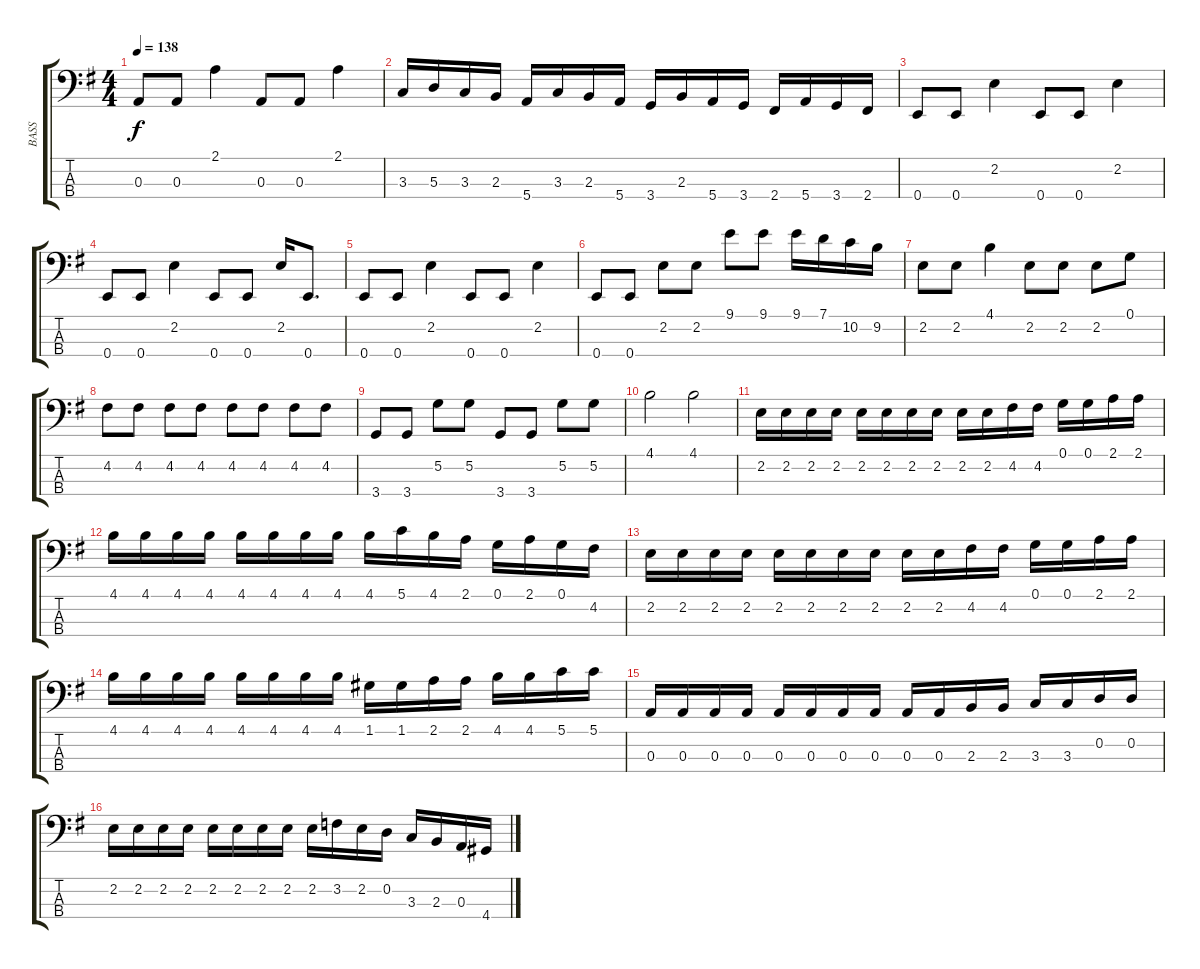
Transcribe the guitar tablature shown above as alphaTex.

\track ("BASS" "BASS") {instrument electricbassfinger}
\staff {score tabs}
\tuning (G2 D2 A1 E1) {hide}
\ts (4 4)
\tempo 138
\clef f4
\ks eminor
0.3.8{dy f} 0.3.8 2.1.4 0.3.8 0.3.8 2.1.4 |
3.3.16 5.3.16 3.3.16 2.3.16 5.4.16 3.3.16 2.3.16 5.4.16 3.4.16 2.3.16 5.4.16 3.4.16 2.4.16 5.4.16 3.4.16 2.4.16 |
0.4.8 0.4.8 2.2.4 0.4.8 0.4.8 2.2.4 |
0.4.8 0.4.8 2.2.4 0.4.8 0.4.8 2.2.16 0.4.8{d} |
0.4.8 0.4.8 2.2.4 0.4.8 0.4.8 2.2.4 |
0.4.8 0.4.8 2.2.8 2.2.8 9.1.8 9.1.8 9.1.16 7.1.16 10.2.16 9.2.16 |
2.2.8 2.2.8 4.1.4 2.2.8 2.2.8 2.2.8 0.1.8 |
4.2.8 4.2.8 4.2.8 4.2.8 4.2.8 4.2.8 4.2.8 4.2.8 |
3.4.8 3.4.8 5.2.8 5.2.8 3.4.8 3.4.8 5.2.8 5.2.8 |
4.1.2 4.1.2 |
2.2.16 2.2.16 2.2.16 2.2.16 2.2.16 2.2.16 2.2.16 2.2.16 2.2.16 2.2.16 4.2.16 4.2.16 0.1.16 0.1.16 2.1.16 2.1.16 |
4.1.16 4.1.16 4.1.16 4.1.16 4.1.16 4.1.16 4.1.16 4.1.16 4.1.16 5.1.16 4.1.16 2.1.16 0.1.16 2.1.16 0.1.16 4.2.16 |
2.2.16 2.2.16 2.2.16 2.2.16 2.2.16 2.2.16 2.2.16 2.2.16 2.2.16 2.2.16 4.2.16 4.2.16 0.1.16 0.1.16 2.1.16 2.1.16 |
4.1.16 4.1.16 4.1.16 4.1.16 4.1.16 4.1.16 4.1.16 4.1.16 1.1.16 1.1.16 2.1.16 2.1.16 4.1.16 4.1.16 5.1.16 5.1.16 |
0.3.16 0.3.16 0.3.16 0.3.16 0.3.16 0.3.16 0.3.16 0.3.16 0.3.16 0.3.16 2.3.16 2.3.16 3.3.16 3.3.16 0.2.16 0.2.16 |
2.2.16 2.2.16 2.2.16 2.2.16 2.2.16 2.2.16 2.2.16 2.2.16 2.2.16 3.2.16 2.2.16 0.2.16 3.3.16 2.3.16 0.3.16 4.4.16
